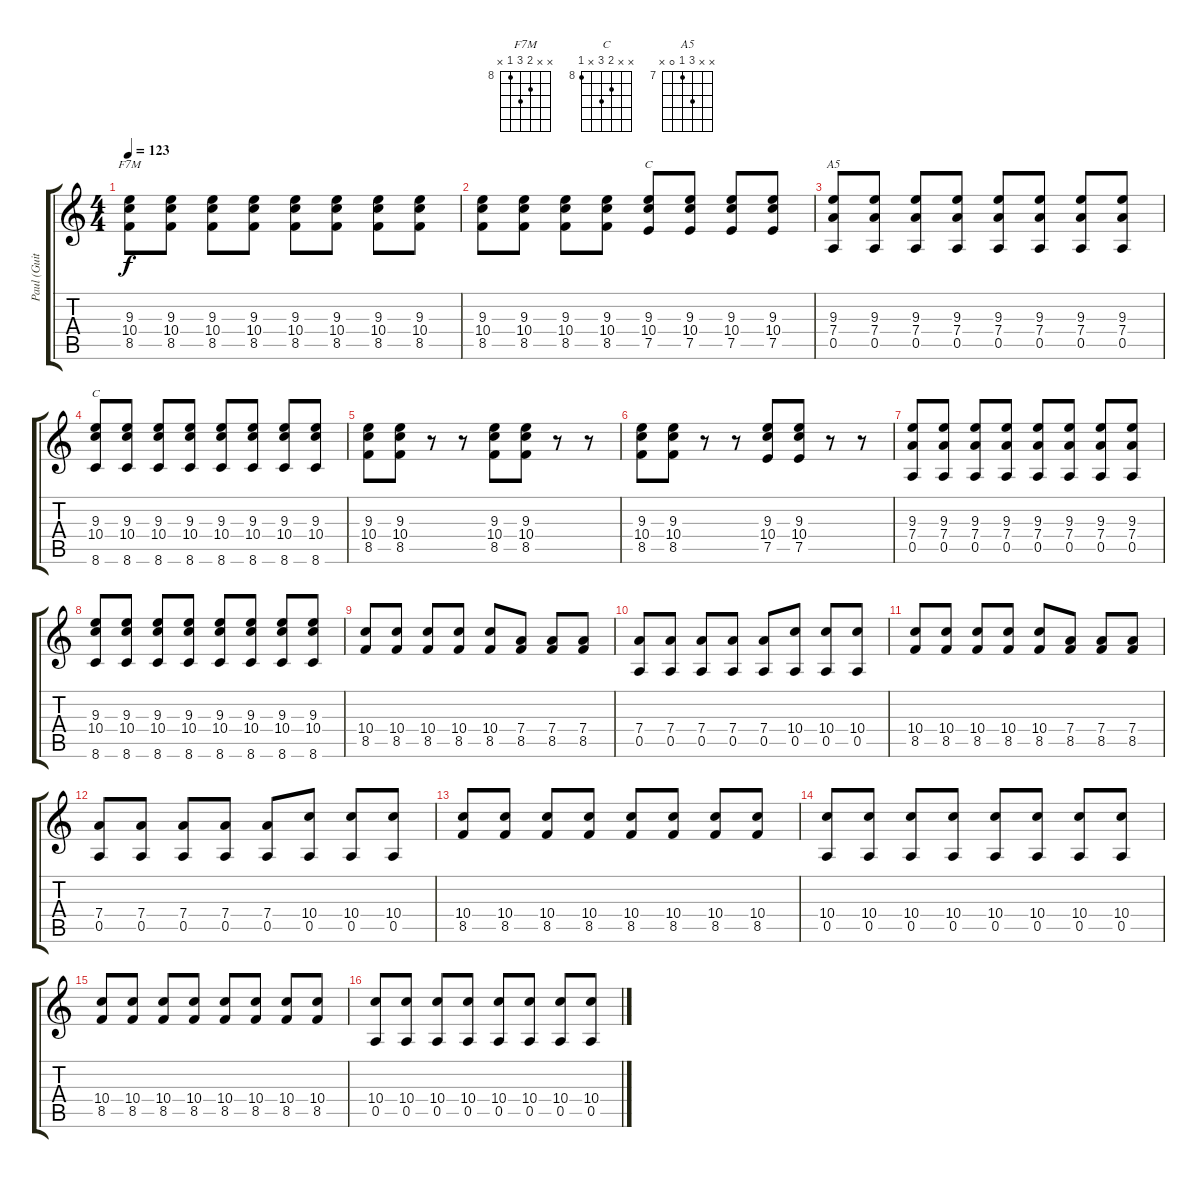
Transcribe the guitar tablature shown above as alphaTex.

\track ("Paul (Guitar)" "Paul (Guit") {instrument overdrivenguitar}
\staff {score tabs}
\tuning (E4 B3 G3 D3 A2 E2) {hide}
\chord ("F7M" x x 9 10 8 x) {firstfret 8}
\chord ("C" x x 9 10 7 x) {firstfret 7}
\chord ("A5" x x 9 7 0 x) {firstfret 7}
\chord ("C" x x 9 10 x 8) {firstfret 8}
\ts (4 4)
\tempo 123
\clef g2
\ks c
(9.3 10.4 8.5).8{ch "F7M" dy f} (9.3 10.4 8.5).8 (9.3 10.4 8.5).8 (9.3 10.4 8.5).8 (9.3 10.4 8.5).8 (9.3 10.4 8.5).8 (9.3 10.4 8.5).8 (9.3 10.4 8.5).8 |
(9.3 10.4 8.5).8 (9.3 10.4 8.5).8 (9.3 10.4 8.5).8 (9.3 10.4 8.5).8 (9.3 10.4 7.5).8{ch "C"} (9.3 10.4 7.5).8 (9.3 10.4 7.5).8 (9.3 10.4 7.5).8 |
(9.3 7.4 0.5).8{ch "A5"} (9.3 7.4 0.5).8 (9.3 7.4 0.5).8 (9.3 7.4 0.5).8 (9.3 7.4 0.5).8 (9.3 7.4 0.5).8 (9.3 7.4 0.5).8 (9.3 7.4 0.5).8 |
(9.3 10.4 8.6).8{ch "C"} (9.3 10.4 8.6).8 (9.3 10.4 8.6).8 (9.3 10.4 8.6).8 (9.3 10.4 8.6).8 (9.3 10.4 8.6).8 (9.3 10.4 8.6).8 (9.3 10.4 8.6).8 |
(9.3 10.4 8.5).8 (9.3 10.4 8.5).8 r.8 r.8 (9.3 10.4 8.5).8 (9.3 10.4 8.5).8 r.8 r.8 |
(9.3 10.4 8.5).8 (9.3 10.4 8.5).8 r.8 r.8 (9.3 10.4 7.5).8 (9.3 10.4 7.5).8 r.8 r.8 |
(9.3 7.4 0.5).8 (9.3 7.4 0.5).8 (9.3 7.4 0.5).8 (9.3 7.4 0.5).8 (9.3 7.4 0.5).8 (9.3 7.4 0.5).8 (9.3 7.4 0.5).8 (9.3 7.4 0.5).8 |
(9.3 10.4 8.6).8 (9.3 10.4 8.6).8 (9.3 10.4 8.6).8 (9.3 10.4 8.6).8 (9.3 10.4 8.6).8 (9.3 10.4 8.6).8 (9.3 10.4 8.6).8 (9.3 10.4 8.6).8 |
(10.4 8.5).8 (10.4 8.5).8 (10.4 8.5).8 (10.4 8.5).8 (10.4 8.5).8 (7.4 8.5).8 (7.4 8.5).8 (7.4 8.5).8 |
(7.4 0.5).8 (7.4 0.5).8 (7.4 0.5).8 (7.4 0.5).8 (7.4 0.5).8 (10.4 0.5).8 (10.4 0.5).8 (10.4 0.5).8 |
(10.4 8.5).8 (10.4 8.5).8 (10.4 8.5).8 (10.4 8.5).8 (10.4 8.5).8 (7.4 8.5).8 (7.4 8.5).8 (7.4 8.5).8 |
(7.4 0.5).8 (7.4 0.5).8 (7.4 0.5).8 (7.4 0.5).8 (7.4 0.5).8 (10.4 0.5).8 (10.4 0.5).8 (10.4 0.5).8 |
(10.4 8.5).8 (10.4 8.5).8 (10.4 8.5).8 (10.4 8.5).8 (10.4 8.5).8 (10.4 8.5).8 (10.4 8.5).8 (10.4 8.5).8 |
(10.4 0.5).8 (10.4 0.5).8 (10.4 0.5).8 (10.4 0.5).8 (10.4 0.5).8 (10.4 0.5).8 (10.4 0.5).8 (10.4 0.5).8 |
(10.4 8.5).8 (10.4 8.5).8 (10.4 8.5).8 (10.4 8.5).8 (10.4 8.5).8 (10.4 8.5).8 (10.4 8.5).8 (10.4 8.5).8 |
(10.4 0.5).8 (10.4 0.5).8 (10.4 0.5).8 (10.4 0.5).8 (10.4 0.5).8 (10.4 0.5).8 (10.4 0.5).8 (10.4 0.5).8
